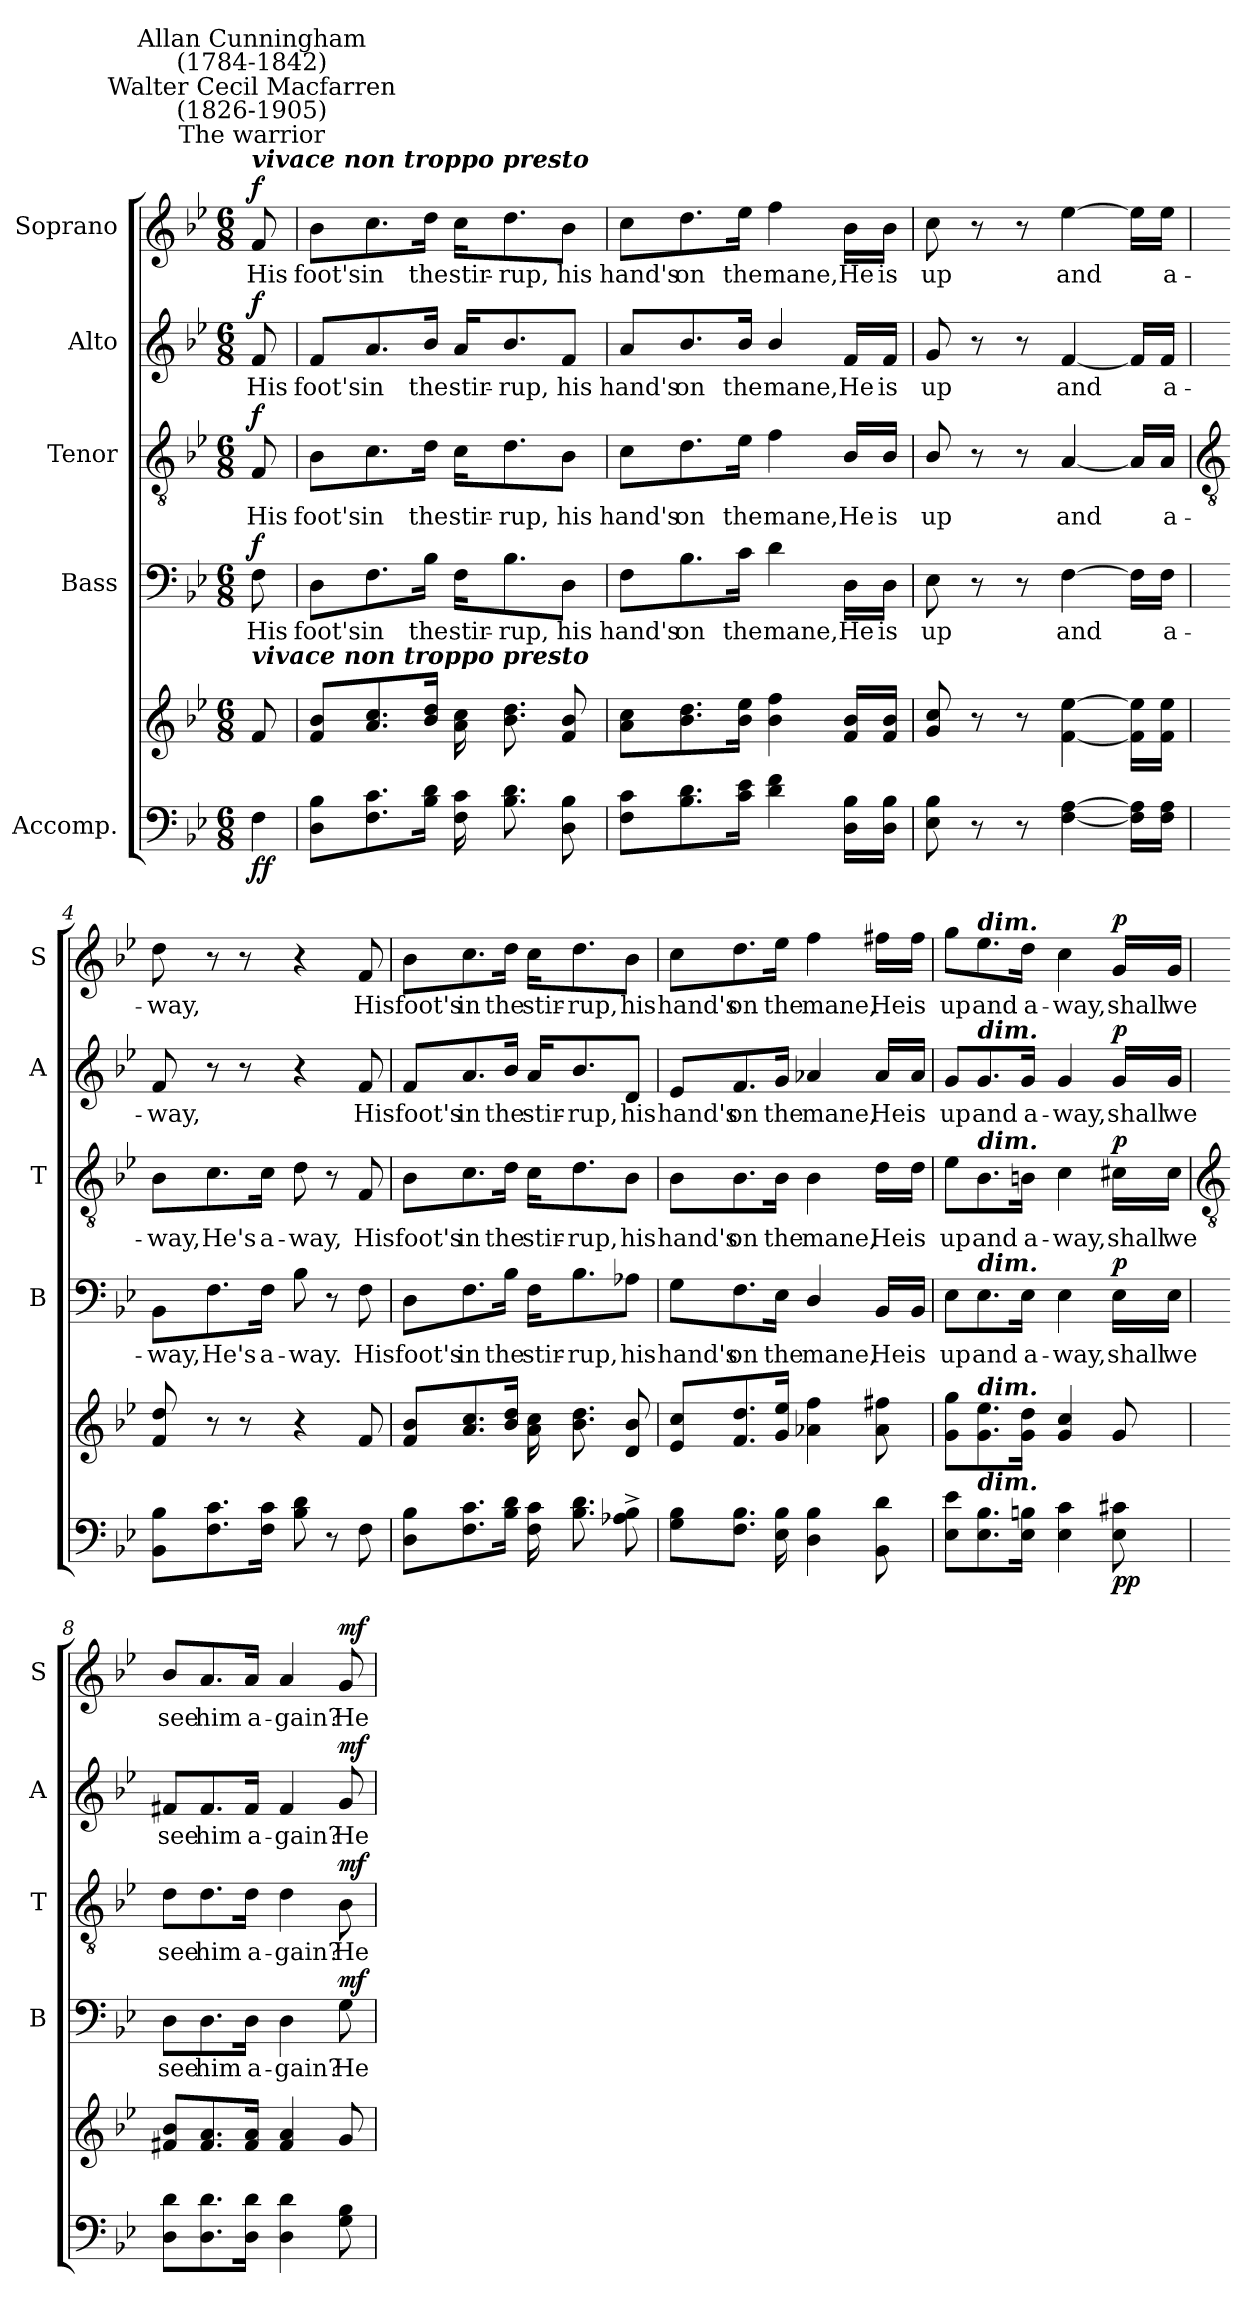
**kern	**kern	**dynam	**kern	**text	**dynam	**kern	**text	**dynam	**kern	**text	**dynam	**kern	**text	**dynam
*part5	*part5	*part5	*part4	*part4	*part4	*part3	*part3	*part3	*part2	*part2	*part2	*part1	*part1	*part1
*staff6	*staff5	*staff5/6	*staff4	*staff4	*staff4	*staff3	*staff3	*staff3	*staff2	*staff2	*staff2	*staff1	*staff1	*staff1
*I"Accomp.	*	*	*I"Bass	*	*	*I"Tenor	*	*	*I"Alto	*	*	*I"Soprano	*	*
*	*	*	*I'B	*	*	*I'T	*	*	*I'A	*	*	*I'S	*	*
*clefF4	*clefG2	*	*clefF4	*	*	*clefGv2	*	*	*clefG2	*	*	*clefG2	*	*
*k[b-e-]	*k[b-e-]	*	*k[b-e-]	*	*	*k[b-e-]	*	*	*k[b-e-]	*	*	*k[b-e-]	*	*
*B-:	*B-:	*	*B-:	*	*	*B-:	*	*	*B-:	*	*	*B-:	*	*
*M6/8	*M6/8	*	*M6/8	*	*	*M6/8	*	*	*M6/8	*	*	*M6/8	*	*
*MM80	*MM80	*	*MM80	*	*	*MM80	*	*	*MM80	*	*	*MM80	*	*
=	=	=	=	=	=	=	=	=	=	=	=	=	=	=
!	!	!	!	!	!	!	!	!	!	!	!	!LO:TX:a:Bi:t=vivace non troppo presto	!	!
!	!	!	!	!	!	!	!	!	!	!	!	!LO:TX:a:cj:t=The warrior	!	!
!	!	!	!	!	!	!	!	!	!	!	!	!LO:TX:a:cj:t=Walter Cecil Macfarren\n(1826-1905)	!	!
!	!	!	!	!	!	!	!	!	!	!	!	!LO:TX:a:cj:t=Allan Cunningham\n(1784-1842)	!	!
!	!LO:TX:a:Bi:t=vivace non troppo presto	!	!	!	!	!	!	!	!	!	!	!	!	!
!	!	!LO:DY:b=2	!	!LO:LY:b	!	!	!LO:LY:b	!	!	!LO:LY:b	!	!	!LO:LY:b	!
!	!	!LO:DY:n=1:b	!	!	!LO:DY:b	!	!	!LO:DY:b	!	!	!LO:DY:b	!	!	!LO:DY:b
8FJ	8f/L	f f	8F	His	f	8F/	His	f	8f	His	f	8f/	His	f
=1	=1	=1	=1	=1	=1	=1	=1	=1	=1	=1	=1	=1	=1	=1
!	!	!	!	!LO:LY:b	!	!	!LO:LY:b	!	!	!LO:LY:b	!	!	!LO:LY:b	!
8D 8B-L	8f 8b-L	.	8D\L	foot's	.	8B-\L	foot's	.	8f/L	foot's	.	8b-\L	foot's	.
!	!	!	!	!LO:LY:b	!	!	!LO:LY:b	!	!	!LO:LY:b	!	!	!LO:LY:b	!
8.F 8.c	8.a 8.cc	.	8.F\	in	.	8.c\	in	.	8.a/	in	.	8.cc\	in	.
!	!	!	!	!LO:LY:b	!	!	!LO:LY:b	!	!	!LO:LY:b	!	!	!LO:LY:b	!
16B- 16dJ	16b- 16ddJ	.	16B-\Jk	the	.	16d\Jk	the	.	16b-/Jk	the	.	16dd\Jk	the	.
!	!	!	!	!LO:LY:b	!	!	!LO:LY:b	!	!	!LO:LY:b	!	!	!LO:LY:b	!
16F 16cLL	16a 16ccLL	.	16F\KL	stir-	.	16c\KL	stir-	.	16a/KL	stir-	.	16cc\KL	stir-	.
!	!	!	!	!LO:LY:b	!	!	!LO:LY:b	!	!	!LO:LY:b	!	!	!LO:LY:b	!
8.B- 8.d	8.b- 8.dd	.	8.B-\	-rup,	.	8.d\	-rup,	.	8.b-/	-rup,	.	8.dd\	-rup,	.
!	!	!	!	!LO:LY:b	!	!	!LO:LY:b	!	!	!LO:LY:b	!	!	!LO:LY:b	!
8D 8B-J	8f 8b-J	.	8D\J	his	.	8B-\J	his	.	8f/J	his	.	8b-\J	his	.
=2	=2	=2	=2	=2	=2	=2	=2	=2	=2	=2	=2	=2	=2	=2
!	!	!	!	!LO:LY:b	!	!	!LO:LY:b	!	!	!LO:LY:b	!	!	!LO:LY:b	!
8F 8cL	8a 8ccL	.	8F\L	hand's	.	8c\L	hand's	.	8a/L	hand's	.	8cc\L	hand's	.
!	!	!	!	!LO:LY:b	!	!	!LO:LY:b	!	!	!LO:LY:b	!	!	!LO:LY:b	!
8.B- 8.d	8.b- 8.dd	.	8.B-\	on	.	8.d\	on	.	8.b-/	on	.	8.dd\	on	.
!	!	!	!	!LO:LY:b	!	!	!LO:LY:b	!	!	!LO:LY:b	!	!	!LO:LY:b	!
16c 16e-J	16b- 16ee-J	.	16c\Jk	the	.	16e-\Jk	the	.	16b-/Jk	the	.	16ee-\Jk	the	.
!	!	!	!	!LO:LY:b	!	!	!LO:LY:b	!	!	!LO:LY:b	!	!	!LO:LY:b	!
4d 4f	4b- 4ff	.	4d	mane,	.	4f	mane,	.	4b-/	mane,	.	4ff	mane,	.
!	!	!	!	!LO:LY:b	!	!	!LO:LY:b	!	!	!LO:LY:b	!	!	!LO:LY:b	!
16D 16B-LL	16f 16b-LL	.	16D\LL	He	.	16B-/LL	He	.	16f/LL	He	.	16b-\LL	He	.
!	!	!	!	!LO:LY:b	!	!	!LO:LY:b	!	!	!LO:LY:b	!	!	!LO:LY:b	!
16D 16B-JJ	16f 16b-JJ	.	16D\JJ	is	.	16B-/JJ	is	.	16f/JJ	is	.	16b-\JJ	is	.
=3	=3	=3	=3	=3	=3	=3	=3	=3	=3	=3	=3	=3	=3	=3
!	!	!	!	!LO:LY:b	!	!	!LO:LY:b	!	!	!LO:LY:b	!	!	!LO:LY:b	!
8E- 8B-	8g 8cc	.	8E-	up	.	8B-/	up	.	8g	up	.	8cc	up	.
8r	8r	.	8r	.	.	8r	.	.	8r	.	.	8r	.	.
8r	8r	.	8r	.	.	8r	.	.	8r	.	.	8r	.	.
!	!	!	!	!LO:LY:b	!	!	!LO:LY:b	!	!	!LO:LY:b	!	!	!LO:LY:b	!
[4F [4A	[4f [4ee-	.	[4F	and	.	[4A	and	.	[4f	and	.	[4ee-	and	.
16F] 16A]LL	16f] 16ee-]LL	.	16F\LL]	.	.	16A/LL]	.	.	16f/LL]	.	.	16ee-\LL]	.	.
!	!	!	!	!LO:LY:b	!	!	!LO:LY:b	!	!	!LO:LY:b	!	!	!LO:LY:b	!
16F 16AJJ	16f 16ee-JJ	.	16F\JJ	a-	.	16A/JJ	a-	.	16f/JJ	a-	.	16ee-\JJ	a-	.
!!LO:LB:g=z
=4	=4	=4	=4	=4	=4	=4	=4	=4	=4	=4	=4	=4	=4	=4
*	*	*	*	*	*	*clefGv2	*	*	*	*	*	*	*	*
!	!	!	!	!LO:LY:b	!	!	!LO:LY:b	!	!	!LO:LY:b	!	!	!LO:LY:b	!
8BB- 8B-L	8f 8dd	.	8BB-\L	-way,	.	8B-\L	-way,	.	8f	-way,	.	8dd	-way,	.
!	!	!	!	!LO:LY:b	!	!	!LO:LY:b	!	!	!	!	!	!	!
8.F 8.c	8r	.	8.F\	He's	.	8.c\	He's	.	8r	.	.	8r	.	.
.	8r	.	.	.	.	.	.	.	8r	.	.	8r	.	.
!	!	!	!	!LO:LY:b	!	!	!LO:LY:b	!	!	!	!	!	!	!
16F 16cJ	.	.	16F\Jk	a-	.	16c\Jk	a-	.	.	.	.	.	.	.
!	!	!	!	!LO:LY:b	!	!	!LO:LY:b	!	!	!	!	!	!	!
8B- 8d	4r	.	8B-	-way.	.	8d	-way,	.	4r	.	.	4r	.	.
8r	.	.	8r	.	.	8r	.	.	.	.	.	.	.	.
!	!	!	!	!LO:LY:b	!	!	!LO:LY:b	!	!	!LO:LY:b	!	!	!LO:LY:b	!
8F	8f	.	8F	His	.	8F	His	.	8f	His	.	8f	His	.
=5	=5	=5	=5	=5	=5	=5	=5	=5	=5	=5	=5	=5	=5	=5
!	!	!	!	!LO:LY:b	!	!	!LO:LY:b	!	!	!LO:LY:b	!	!	!LO:LY:b	!
8D 8B-L	8f 8b-L	.	8D\L	foot's	.	8B-\L	foot's	.	8f/L	foot's	.	8b-\L	foot's	.
!	!	!	!	!LO:LY:b	!	!	!LO:LY:b	!	!	!LO:LY:b	!	!	!LO:LY:b	!
8.F 8.c	8.a 8.cc	.	8.F\	in	.	8.c\	in	.	8.a/	in	.	8.cc\	in	.
!	!	!	!	!LO:LY:b	!	!	!LO:LY:b	!	!	!LO:LY:b	!	!	!LO:LY:b	!
16B- 16dJ	16b- 16ddJ	.	16B-\Jk	the	.	16d\Jk	the	.	16b-/Jk	the	.	16dd\Jk	the	.
!	!	!	!	!LO:LY:b	!	!	!LO:LY:b	!	!	!LO:LY:b	!	!	!LO:LY:b	!
16F 16cLL	16a 16ccLL	.	16F\KL	stir-	.	16c\KL	stir-	.	16a/KL	stir-	.	16cc\KL	stir-	.
!	!	!	!	!LO:LY:b	!	!	!LO:LY:b	!	!	!LO:LY:b	!	!	!LO:LY:b	!
8.B- 8.d	8.b- 8.dd	.	8.B-\	-rup,	.	8.d\	-rup,	.	8.b-/	-rup,	.	8.dd\	-rup,	.
!	!	!	!	!LO:LY:b	!	!	!LO:LY:b	!	!	!LO:LY:b	!	!	!LO:LY:b	!
8A-X^ 8B-^J	8d 8b-J	.	8A-X\J	his	.	8B-\J	his	.	8d/J	his	.	8b-\J	his	.
=6	=6	=6	=6	=6	=6	=6	=6	=6	=6	=6	=6	=6	=6	=6
!	!	!	!	!LO:LY:b	!	!	!LO:LY:b	!	!	!LO:LY:b	!	!	!LO:LY:b	!
8G 8B-L	8e- 8ccL	.	8G\L	hand's	.	8B-\L	hand's	.	8e-/L	hand's	.	8cc\L	hand's	.
!	!	!	!	!LO:LY:b	!	!	!LO:LY:b	!	!	!LO:LY:b	!	!	!LO:LY:b	!
8.F 8.B-J	8.f 8.dd	.	8.F\	on	.	8.B-\	on	.	8.f/	on	.	8.dd\	on	.
!	!	!	!	!LO:LY:b	!	!	!LO:LY:b	!	!	!LO:LY:b	!	!	!LO:LY:b	!
16E- 16B-	16g 16ee-J	.	16E-\Jk	the	.	16B-\Jk	the	.	16g/Jk	the	.	16ee-\Jk	the	.
!	!	!	!	!LO:LY:b	!	!	!LO:LY:b	!	!	!LO:LY:b	!	!	!LO:LY:b	!
4D 4B-	4a-X 4ff	.	4D/	mane,	.	4B-	mane,	.	4a-X/	mane,	.	4ff	mane,	.
!	!	!	!	!LO:LY:b	!	!	!LO:LY:b	!	!	!LO:LY:b	!	!	!LO:LY:b	!
8BB- 8d	8a- 8ff#X	.	16BB-/LL	He	.	16d\LL	He	.	16a-/LL	He	.	16ff#X\LL	He	.
!	!	!	!	!LO:LY:b	!	!	!LO:LY:b	!	!	!LO:LY:b	!	!	!LO:LY:b	!
.	.	.	16BB-/JJ	is	.	16d\JJ	is	.	16a-/JJ	is	.	16ff#\JJ	is	.
=7	=7	=7	=7	=7	=7	=7	=7	=7	=7	=7	=7	=7	=7	=7
!	!	!	!	!LO:LY:b	!	!	!LO:LY:b	!	!	!LO:LY:b	!	!	!LO:LY:b	!
8E- 8e-L	8g 8ggL	.	8E-\L	up	.	8e-\L	up	.	8g/L	up	.	8gg\L	up	.
!	!	!	!	!	!	!	!	!	!	!	!	!LO:TX:a:Bi:t=dim.	!	!
!	!	!	!	!	!	!	!	!	!LO:TX:a:Bi:t=dim.	!	!	!	!	!
!	!	!	!	!	!	!LO:TX:a:Bi:t=dim.	!	!	!	!	!	!	!	!
!	!	!	!LO:TX:a:Bi:t=dim.	!	!	!	!	!	!	!	!	!	!	!
!	!LO:TX:a:Bi:t=dim.	!	!	!	!	!	!	!	!	!	!	!	!	!
!LO:TX:a:Bi:t=dim.	!	!	!	!	!	!	!	!	!	!	!	!	!	!
!	!	!	!	!LO:LY:b	!	!	!LO:LY:b	!	!	!LO:LY:b	!	!	!LO:LY:b	!
8.E- 8.B-	8.g 8.ee-	.	8.E-\	and	.	8.B-\	and	.	8.g/	and	.	8.ee-\	and	.
!	!	!	!	!LO:LY:b	!	!	!LO:LY:b	!	!	!LO:LY:b	!	!	!LO:LY:b	!
16E- 16BnJ	16g 16ddJ	.	16E-\Jk	a-	.	16Bn\Jk	a-	.	16g/Jk	a-	.	16dd\Jk	a-	.
!	!	!	!	!LO:LY:b	!	!	!LO:LY:b	!	!	!LO:LY:b	!	!	!LO:LY:b	!
4E- 4c	4g 4cc	.	4E-	-way,	.	4c	-way,	.	4g	-way,	.	4cc	-way,	.
!	!	!LO:DY:b=2	!	!LO:LY:b	!	!	!LO:LY:b	!	!	!LO:LY:b	!	!	!LO:LY:b	!
!	!	!LO:DY:n=1:b	!	!	!LO:DY:b	!	!	!LO:DY:b	!	!	!LO:DY:b	!	!	!LO:DY:b
8E- 8c#X	8g	p p	16E-\LL	shall	p	16c#X\LL	shall	p	16g/LL	shall	p	16g/LL	shall	p
!	!	!	!	!LO:LY:b	!	!	!LO:LY:b	!	!	!LO:LY:b	!	!	!LO:LY:b	!
.	.	.	16E-\JJ	we	.	16c#\JJ	we	.	16g/JJ	we	.	16g/JJ	we	.
!!LO:LB:g=z
=8	=8	=8	=8	=8	=8	=8	=8	=8	=8	=8	=8	=8	=8	=8
*	*	*	*	*	*	*clefGv2	*	*	*	*	*	*	*	*
!	!	!	!	!LO:LY:b	!	!	!LO:LY:b	!	!	!LO:LY:b	!	!	!LO:LY:b	!
8D 8dL	8f#X/ 8b-/L	.	8D\L	see	.	8d\L	see	.	8f#X/L	see	.	8b-/L	see	.
!	!	!	!	!LO:LY:b	!	!	!LO:LY:b	!	!	!LO:LY:b	!	!	!LO:LY:b	!
8.D 8.d	8.f# 8.a	.	8.D\	him	.	8.d\	him	.	8.f#/	him	.	8.a/	him	.
!	!	!	!	!LO:LY:b	!	!	!LO:LY:b	!	!	!LO:LY:b	!	!	!LO:LY:b	!
16D 16dJ	16f# 16aJ	.	16D\Jk	a-	.	16d\Jk	a-	.	16f#/Jk	a-	.	16a/Jk	a-	.
!	!	!	!	!LO:LY:b	!	!	!LO:LY:b	!	!	!LO:LY:b	!	!	!LO:LY:b	!
4D 4d	4f# 4a	.	4D	-gain?	.	4d	-gain?	.	4f#	-gain?	.	4a	-gain?	.
!	!	!LO:DY:b=2	!	!LO:LY:b	!	!	!LO:LY:b	!	!	!LO:LY:b	!	!	!LO:LY:b	!
!	!	!LO:DY:n=1:b	!	!	!LO:DY:b	!	!	!LO:DY:b	!	!	!LO:DY:b	!	!	!LO:DY:b
8G 8B-	8g	mf mf	8G	He	mf	8B-	He	mf	8g	He	mf	8g	He	mf
=	=	=	=	=	=	=	=	=	=	=	=	=	=	=
*-	*-	*-	*-	*-	*-	*-	*-	*-	*-	*-	*-	*-	*-	*-
